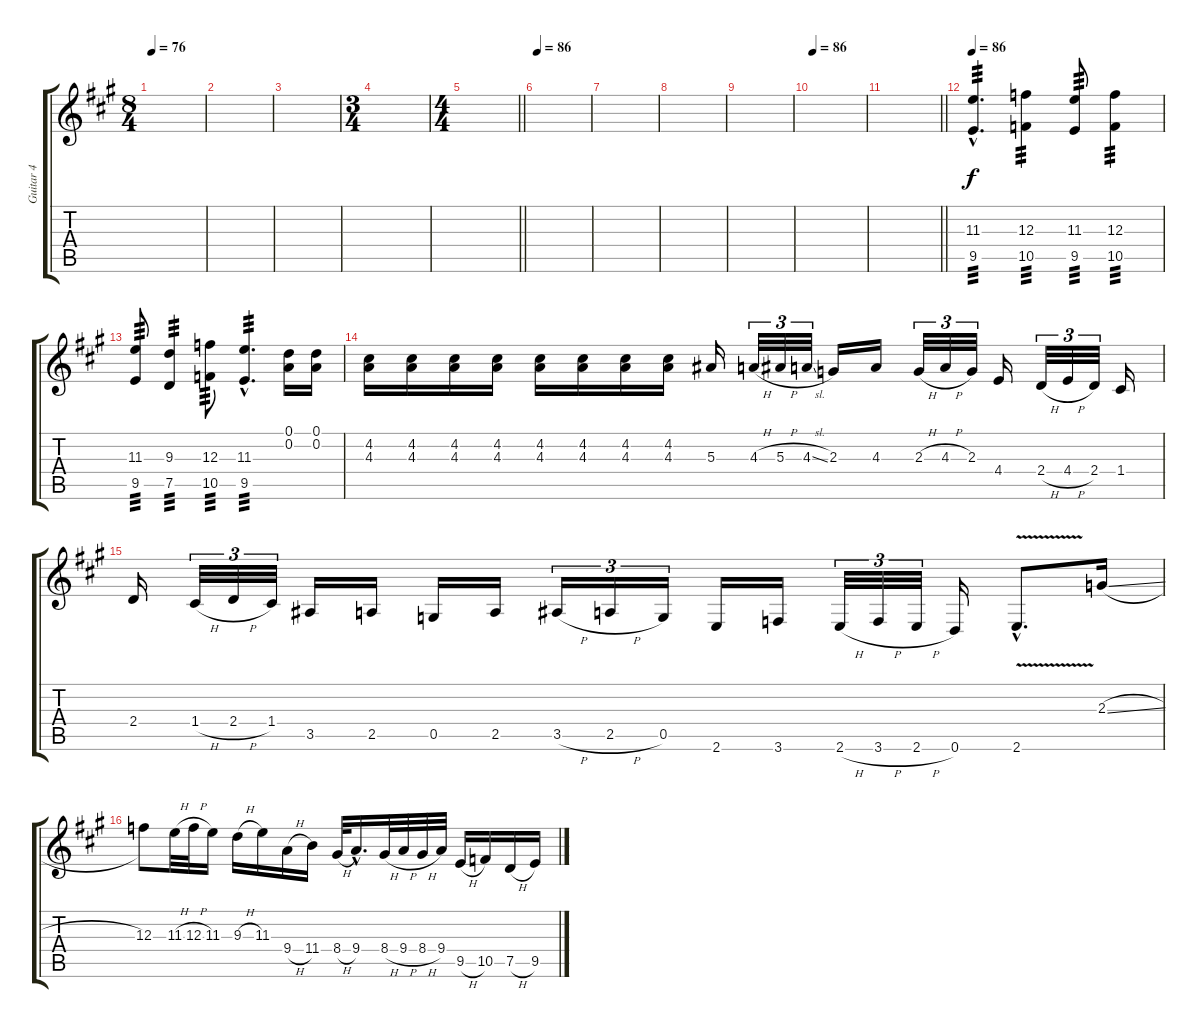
\track ("Guitar 4" "Guitar 4") {instrument overdrivenguitar}
\staff {score tabs}
\tuning (D4 A3 F3 C3 G2 D2) {hide}
\ts (8 4)
\tempo 76
\clef g2
\ks f#minor
|
|
|
\ts (3 4)
|
\ts (4 4)
\barLineRight lightlight
|
\tempo 86
|
|
|
|
\tempo 86
|
\barLineRight lightlight
|
\tempo 86
(11.3{hac} 9.5{hac}).4{d tp 3} (12.3 10.5).4{tp 3} (11.3 9.5).8{tp 3} (12.3 10.5).4{tp 3} |
(11.3 9.5).8{tp 3} (9.3 7.5).4{tp 3} (12.3 10.5).8{tp 3} (11.3{hac} 9.5{hac}).4{d tp 3} (0.1 0.2).16 (0.1 0.2).16 |
(4.2 4.3).16 (4.2 4.3).16 (4.2 4.3).16 (4.2 4.3).16 (4.2 4.3).16 (4.2 4.3).16 (4.2 4.3).16 (4.2 4.3).16 5.3.16 4.3{h}.32{tu (3 2)} 5.3{h}.32{tu (3 2)} 4.3{sl}.32{tu (3 2)} 2.3.16 4.3.16 2.3{h}.32{tu (3 2)} 4.3{h}.32{tu (3 2)} 2.3.32{tu (3 2)} 4.4.16 2.4{h}.32{tu (3 2)} 4.4{h}.32{tu (3 2)} 2.4.32{tu (3 2)} 1.4.16 |
2.4.16 1.4{h}.32{tu (3 2)} 2.4{h}.32{tu (3 2)} 1.4.32{tu (3 2)} 3.5.16 2.5.16 0.5.16 2.5.16 3.5{h}.16{tu (3 2)} 2.5{h}.16{tu (3 2)} 0.5.16{tu (3 2)} 2.6.16 3.6.16 2.6{h}.32{tu (3 2)} 3.6{h}.32{tu (3 2)} 2.6{h}.32{tu (3 2)} 0.6.16 2.6{v hac}.8{d} 2.3{sl}.16 |
12.3.8 11.3{h}.32 12.3{h}.32 11.3.16 9.3{h}.16 11.3.16 9.4{h}.16 11.4.16 8.4{h}.32 9.4{hac}.16{d} 8.4{h}.32 9.4{h}.32 8.4{h}.32 9.4.32 9.5{h}.16 10.5.16 7.5{h}.16 9.5.16
